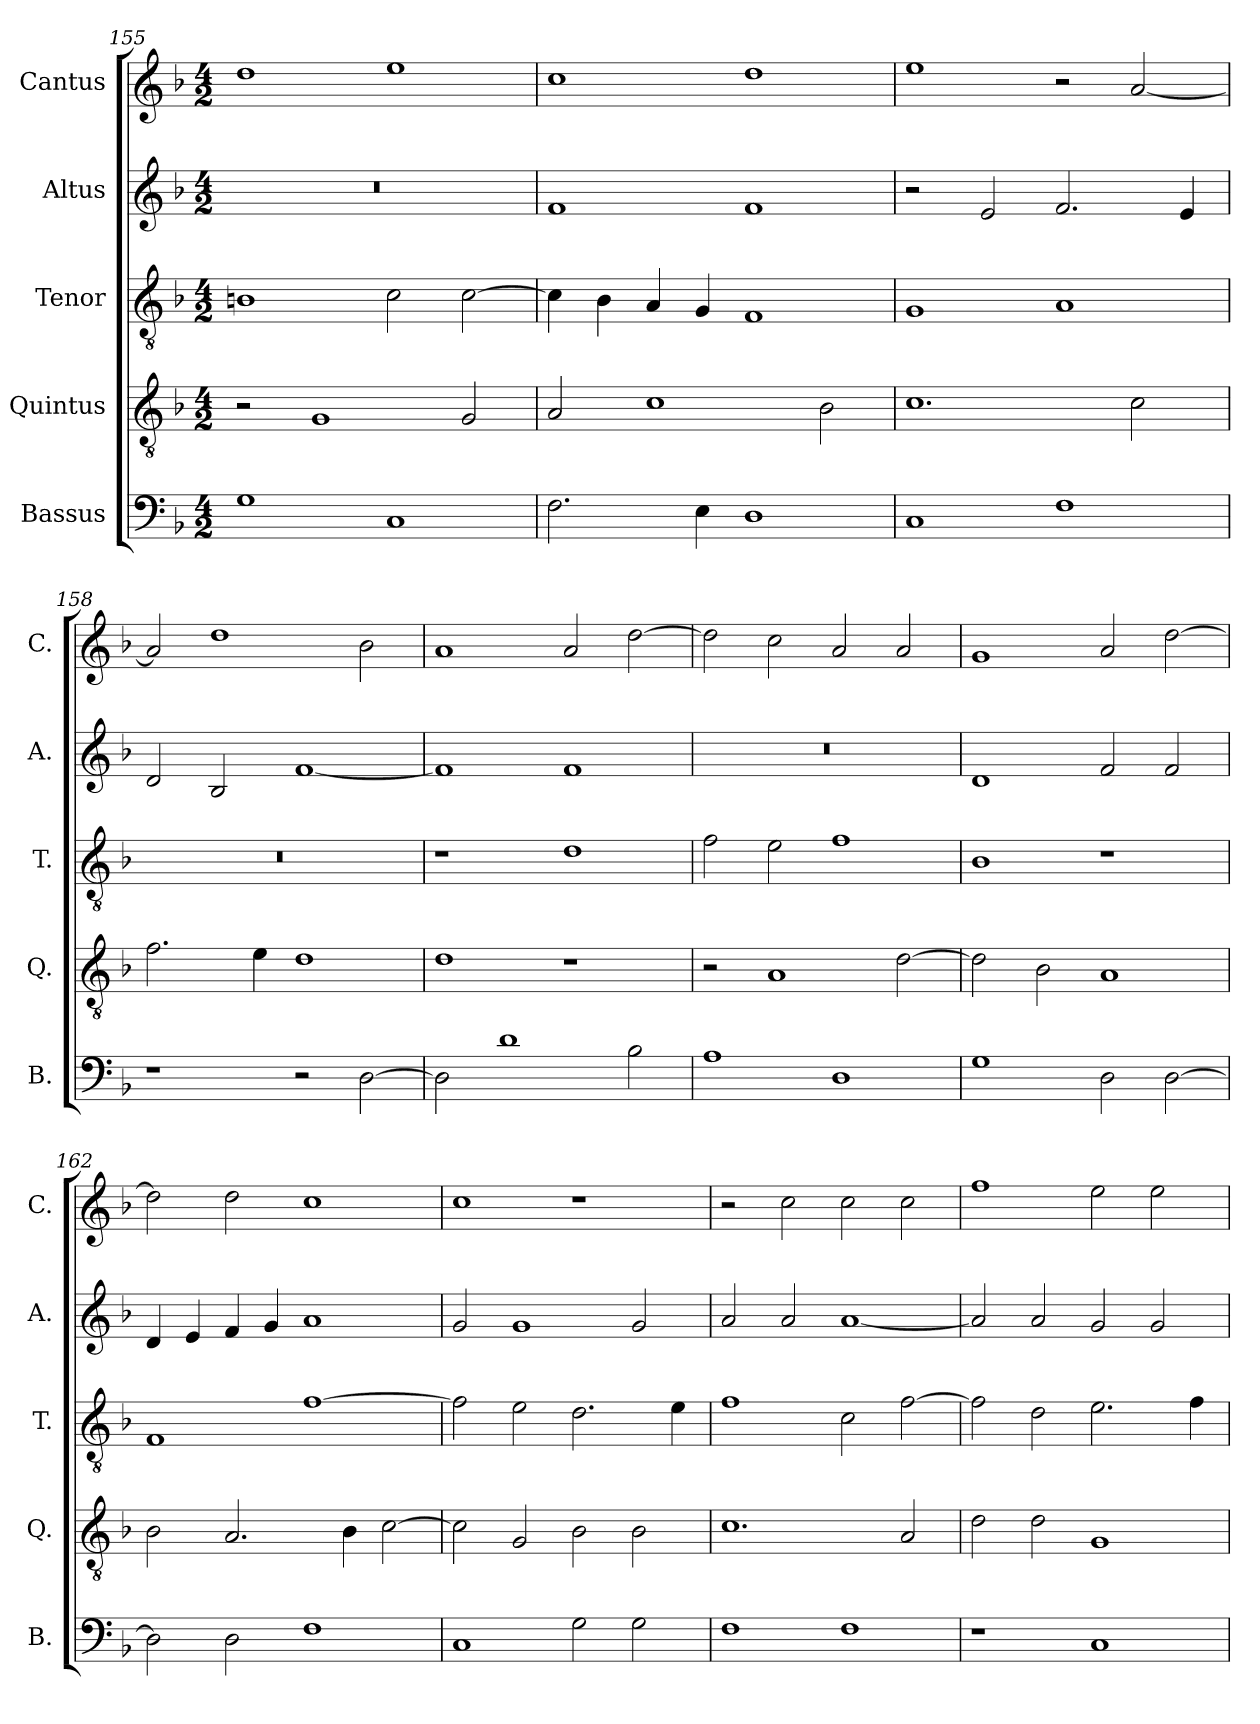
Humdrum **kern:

**kern	**kern	**kern	**kern	**kern
*part5	*part4	*part3	*part2	*part1
*staff5	*staff4	*staff3	*staff2	*staff1
*I"Bassus	*I"Quintus	*I"Tenor	*I"Altus	*I"Cantus
*I'B.	*I'Q.	*I'T.	*I'A.	*I'C.
*clefF4	*clefGv2	*clefGv2	*clefG2	*clefG2
*k[b-]	*k[b-]	*k[b-]	*k[b-]	*k[b-]
*M4/2	*M4/2	*M4/2	*M4/2	*M4/2
=155	=155	=155	=155	=155
1G	2r	1Bn	0r	1dd
.	1G	.	.	.
1C	.	2c\	.	1ee
.	2G/	[2c\	.	.
=156	=156	=156	=156	=156
2.F\	2A/	4c\]	1f	1cc
.	.	4B-\	.	.
.	1c	4A/	.	.
4E\	.	4G/	.	.
1D	.	1F	1f	1dd
.	2B-\	.	.	.
=157	=157	=157	=157	=157
1C	1.c	1G	2r	1ee
.	.	.	2e/	.
1F	.	1A	2.f/	2r
.	2c\	.	.	[2a/
.	.	.	4e/	.
=158	=158	=158	=158	=158
1r	2.f\	0r	2d/	2a/]
.	.	.	2B-/	1dd
.	4e\	.	.	.
2r	1d	.	[1f	.
[2D\	.	.	.	2b-\
=159	=159	=159	=159	=159
2D\]	1d	1r	1f]	1a
1d	.	.	.	.
.	1r	1d	1f	2a/
2B-\	.	.	.	[2dd\
=160	=160	=160	=160	=160
1A	2r	2f\	0r	2dd\]
.	1A	2e\	.	2cc\
1D	.	1f	.	2a/
.	[2d\	.	.	2a/
=161	=161	=161	=161	=161
1G	2d\]	1B-	1d	1g
.	2B-\	.	.	.
2D\	1A	1r	2f/	2a/
[2D\	.	.	2f/	[2dd\
=162	=162	=162	=162	=162
2D\]	2B-\	1F	4d/	2dd\]
.	.	.	4e/	.
2D\	2.A/	.	4f/	2dd\
.	.	.	4g/	.
1F	.	[1f	1a	1cc
.	4B-\	.	.	.
.	[2c\	.	.	.
=163	=163	=163	=163	=163
1C	2c\]	2f\]	2g/	1cc
.	2G/	2e\	1g	.
2G\	2B-\	2.d\	.	1r
2G\	2B-\	.	2g/	.
.	.	4e\	.	.
=164	=164	=164	=164	=164
1F	1.c	1f	2a/	2r
.	.	.	2a/	2cc\
1F	.	2c\	[1a	2cc\
.	2A/	[2f\	.	2cc\
=165	=165	=165	=165	=165
1r	2d\	2f\]	2a/]	1ff
.	2d\	2d\	2a/	.
1C	1G	2.e\	2g/	2ee\
.	.	.	2g/	2ee\
.	.	4f\	.	.
=	=	=	=	=
*-	*-	*-	*-	*-
